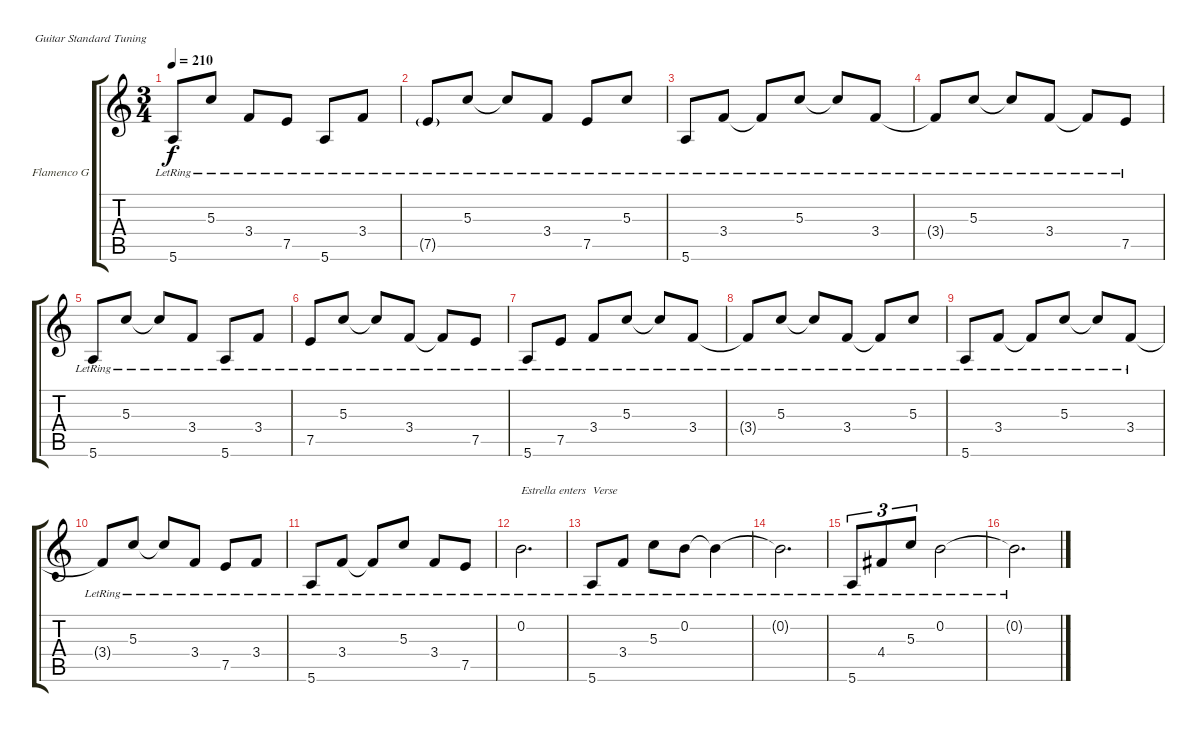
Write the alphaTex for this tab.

\defaultSystemsLayout 4
\bracketExtendMode groupsimilarinstruments
\firstSystemTrackNameOrientation horizontal
\otherSystemsTrackNameOrientation horizontal
\track ("Flamenco Guitar" "Flamenco G") {instrument acousticguitarnylon}
\staff {score tabs}
\tuning (E4 B3 G3 D3 A2 E2)
\ts (3 4)
\tempo 210
\clef g2
\ks c
5.6{lr}.8{dy f instrument acousticguitarnylon} 5.3{lr}.8 3.4{lr}.8 7.5{lr}.8 5.6{lr}.8 3.4{lr}.8 |
7.5{g lr}.8 5.3{lr}.8 5.3{lr t}.8 3.4{lr}.8 7.5{lr}.8 5.3{lr}.8 |
5.6{lr}.8 3.4{lr}.8 3.4{lr t}.8 5.3{lr}.8 5.3{lr t}.8 3.4{lr}.8 |
3.4{lr t}.8 5.3{lr}.8 5.3{lr t}.8 3.4{lr}.8 3.4{lr t}.8 7.5{lr}.8 |
5.6{lr}.8 5.3{lr}.8 5.3{lr t}.8 3.4{lr}.8 5.6{lr}.8 3.4{lr}.8 |
7.5{lr}.8 5.3{lr}.8 5.3{lr t}.8 3.4{lr}.8 3.4{lr t}.8 7.5{lr}.8 |
5.6{lr}.8 7.5{lr}.8 3.4{lr}.8 5.3{lr}.8 5.3{lr t}.8 3.4{lr}.8 |
3.4{lr t}.8 5.3{lr}.8 5.3{lr t}.8 3.4{lr}.8 3.4{lr t}.8 5.3{lr}.8 |
5.6{lr}.8 3.4{lr}.8 3.4{lr t}.8 5.3{lr}.8 5.3{lr t}.8 3.4{lr}.8 |
3.4{lr t}.8 5.3{lr}.8 5.3{lr t}.8 3.4{lr}.8 7.5{lr}.8 3.4{lr}.8 |
5.6{lr}.8 3.4{lr}.8 3.4{lr t}.8 5.3{lr}.8 3.4{lr}.8 7.5{lr}.8 |
0.2{lr}.2{d txt "Estrella enters"} |
5.6{lr}.8{txt "Verse"} 3.4{lr}.8 5.3{lr}.8 0.2{lr}.8 0.2{lr t}.4 |
0.2{lr t}.2{d} |
5.6{lr}.8{tu (3 2)} 4.4{lr}.8{tu (3 2)} 5.3{lr}.8{tu (3 2)} 0.2{lr}.2 |
0.2{lr t}.2{d}
